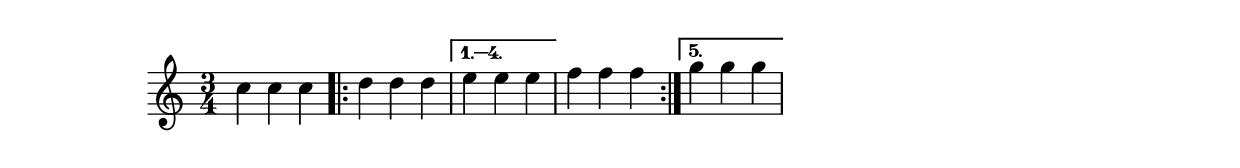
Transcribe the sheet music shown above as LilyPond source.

%% DO NOT EDIT this file manually; it is automatically
%% generated from LSR http://lsr.dsi.unimi.it
%% Make any changes in LSR itself, or in Documentation/snippets/new/ ,
%% and then run scripts/auxiliar/makelsr.py
%%
%% This file is in the public domain.
\version "2.14.0"

\header {
  lsrtags = "repeats"

%% Translation of GIT committish: 70f5f30161f7b804a681cd080274bfcdc9f4fe8c
  texidoces = "
De forma predeterminada, los corchetes de primera y segunda vez se
trazan encima de los finales alternativos completos, pero es posible
acortartlos estableciendo un valor cierto para
@code{voltaSpannerDuration}.  En el ejemplo siguiente, el corchete
sólo dura un compás, que corresponde a una duración de 3/4.

"
  doctitlees = "Acortar los corchetes de primera y segunda vez"


%% Translation of GIT committish: 0a868be38a775ecb1ef935b079000cebbc64de40
  texidocde = "
Volta-Klammern werden normalerweise über alle Noten der Klammer gezogen, aber
es ist möglich sie zu verkürzen.  Hierzu muss
@code{voltaSpannerDuration} definiert werden, in dem Beispiel etwa als
3/4, sodass die Klammer nur einen Takt dauert.

"
  doctitlede = "Volta-Klammern verkürzen"

%% Translation of GIT committish: a5bde6d51a5c88e952d95ae36c61a5efc22ba441
  texidocfr = "
Les crochets indiquant les fins alternatives s'étalent tout au long ce
celle-ci.  On peut les raccourcir en définissant la propriété
@code{voltaSpannerDuration}.  Dans l'exemple suivant, le crochet ne se
prolonge que sur une mesure à 3/4.

"
  doctitlefr = "Diminution de la taille du crochet d'alternative"


  texidoc = "
By default, the volta brackets will be drawn over all of the
alternative music, but it is possible to shorten them by setting
@code{voltaSpannerDuration}.  In the next example, the bracket only
lasts one measure, which is a duration of 3/4.

"
  doctitle = "Shortening volta brackets"
} % begin verbatim

\relative c'' {
  \time 3/4
  c4 c c
  \set Score.voltaSpannerDuration = #(ly:make-moment 3 4)
  \repeat volta 5 { d4 d d }
  \alternative {
    {
      e4 e e
      f4 f f
    }
    { g4 g g }
  }
}

